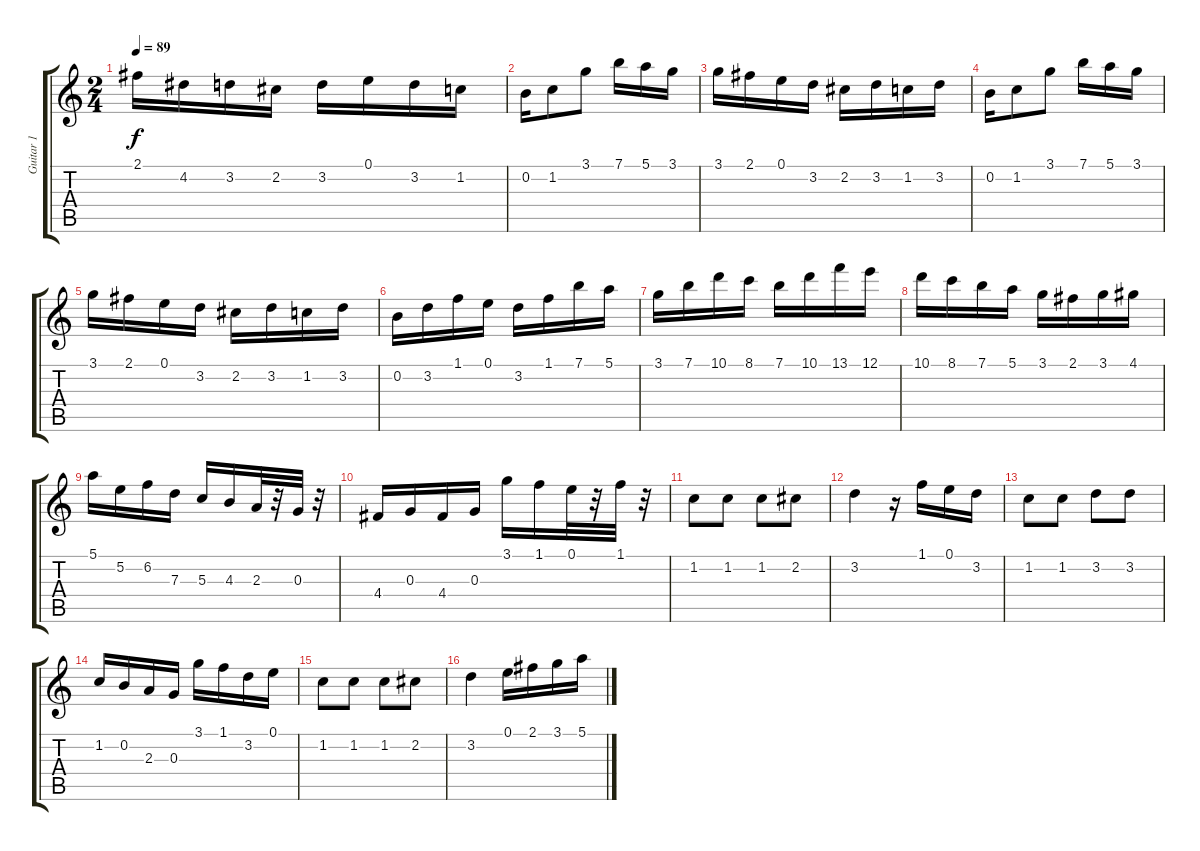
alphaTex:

\track ("Guitar 1" "Guitar 1") {instrument acousticguitarnylon}
\staff {score tabs}
\tuning (E4 B3 G3 D3 A2 E2) {hide}
\ts (2 4)
\tempo 89
\clef g2
\ks c
2.1.16{dy f} 4.2.16 3.2.16 2.2.16 3.2.16 0.1.16 3.2.16 1.2.16 |
0.2.16 1.2.8 3.1.8 7.1.16 5.1.16 3.1.16 |
3.1.16 2.1.16 0.1.16 3.2.16 2.2.16 3.2.16 1.2.16 3.2.16 |
0.2.16 1.2.8 3.1.8 7.1.16 5.1.16 3.1.16 |
3.1.16 2.1.16 0.1.16 3.2.16 2.2.16 3.2.16 1.2.16 3.2.16 |
0.2.16 3.2.16 1.1.16 0.1.16 3.2.16 1.1.16 7.1.16 5.1.16 |
3.1.16 7.1.16 10.1.16 8.1.16 7.1.16 10.1.16 13.1.16 12.1.16 |
10.1.16 8.1.16 7.1.16 5.1.16 3.1.16 2.1.16 3.1.16 4.1.16 |
5.1.16 5.2.16 6.2.16 7.3.16 5.3.16 4.3.16 2.3.32 r.32 0.3.32 r.32 |
4.4.16 0.3.16 4.4.16 0.3.16 3.1.16 1.1.16 0.1.32 r.32 1.1.32 r.32 |
1.2.8 1.2.8 1.2.8 2.2.8 |
3.2.4 r.16 1.1.16 0.1.16 3.2.16 |
1.2.8 1.2.8 3.2.8 3.2.8 |
1.2.16 0.2.16 2.3.16 0.3.16 3.1.16 1.1.16 3.2.16 0.1.16 |
1.2.8 1.2.8 1.2.8 2.2.8 |
3.2.4 0.1.16 2.1.16 3.1.16 5.1.16
